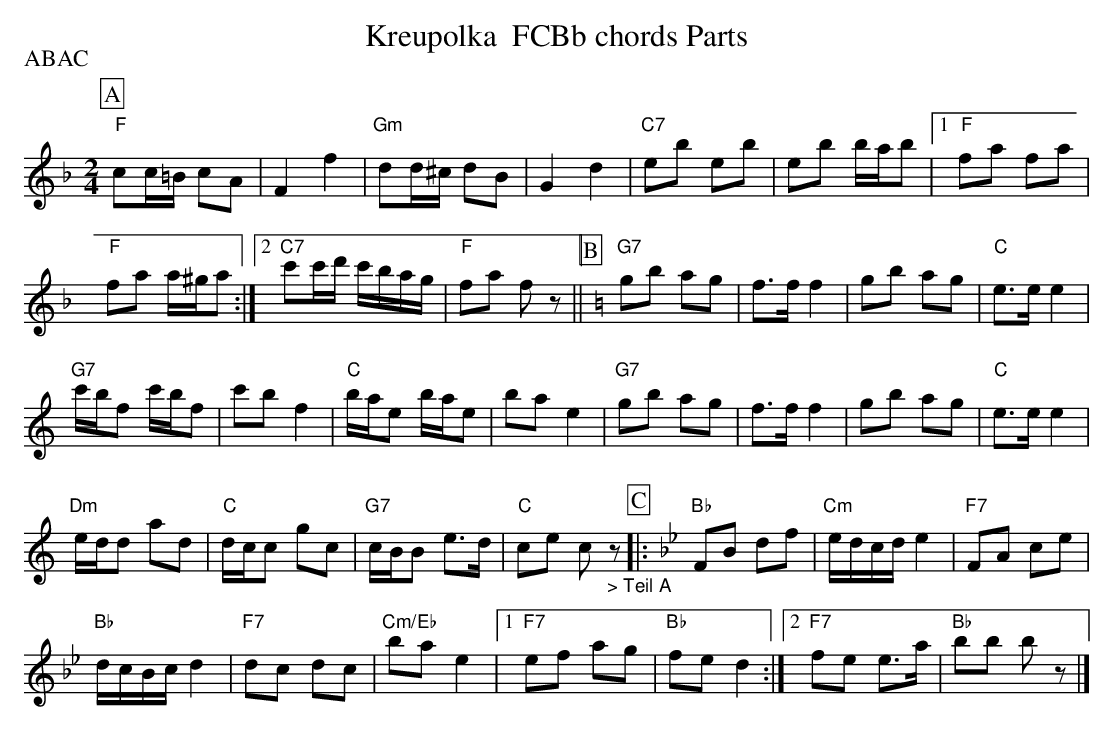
X:1
T: Kreupolka  FCBb chords Parts
P:ABAC
M:2/4
L:1/8
K:F %%MIDI gchordon
[P:A] "F"cc/=B/ cA | F2f2 | "Gm"dd/^c/ dB | G2d2 | "C7"eb eb | eb b/a/b |1 "F"fa fa |
"F"fa a/^g/a :|2 "C7"c'c'/d'/ c'/b/a/g/ | "F"fa fz || [P:B] [K:C] "G7"gb ag | f>ff2 | gb ag | "C"e>ee2 |
"G7"c'/b/f c'/b/f | c'bf2 | "C"b/a/e b/a/e | bae2 | "G7"gb ag | f>ff2 | gb ag | "C"e>ee2 |
"Dm"e/d/d ad | "C"d/c/c gc | "G7"c/B/B e>d | "C"ce c"_ > Teil A"z [P:C] |: [K:Bb] "Bb"FB df | "Cm"e/d/c/d/e2 | "F7"FA ce |
"Bb"d/c/B/c/d2 | "F7"dc dc | "Cm/Eb"bae2 |1 "F7"ef ag | "Bb"fed2 :|2 "F7"fe e>a | "Bb"bb bz |]
